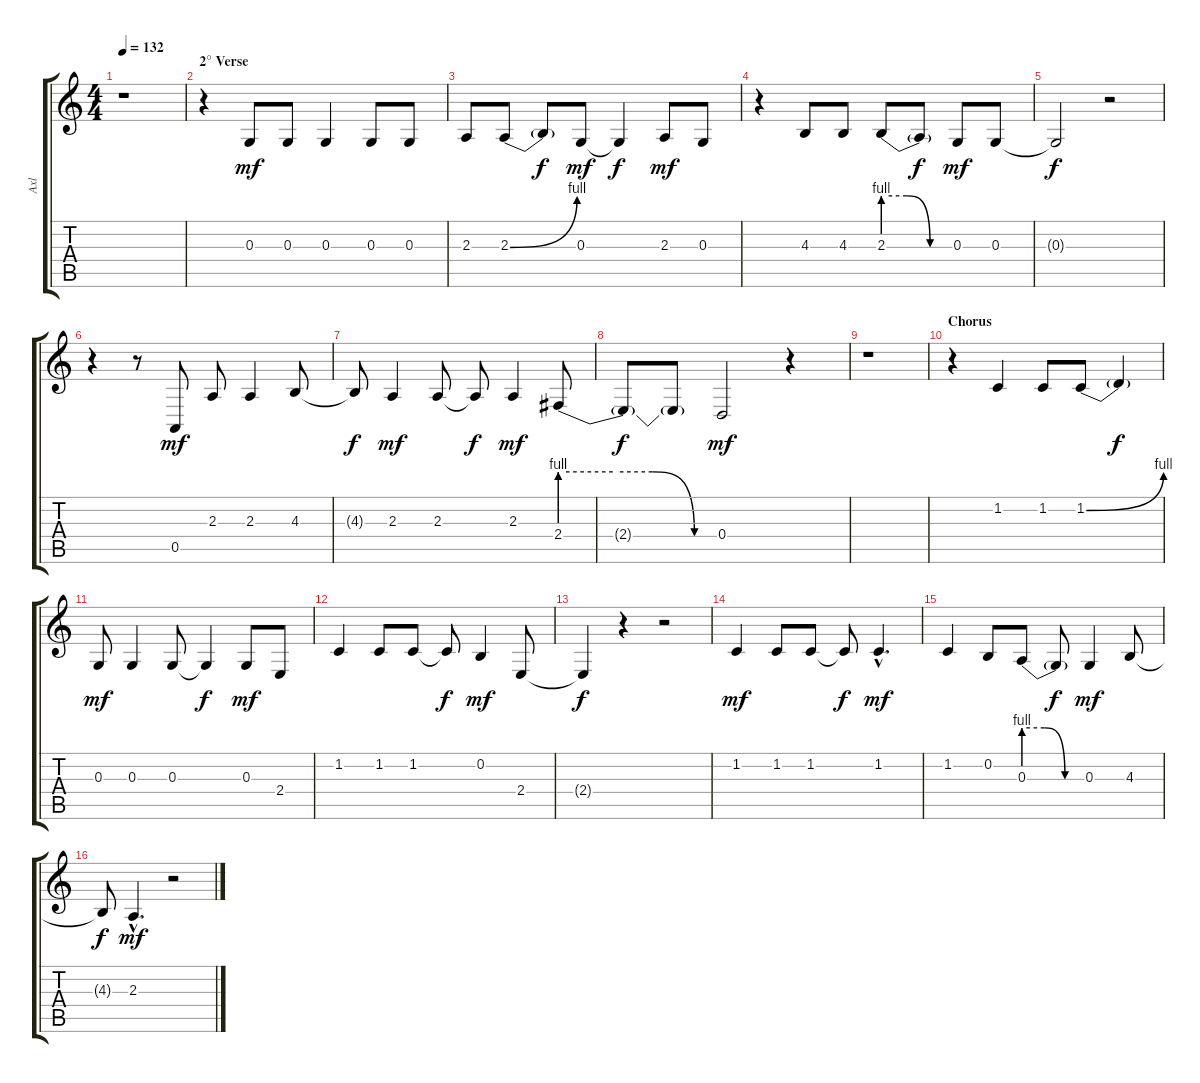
\track ("Axl" "Axl") {instrument whistle}
\staff {score tabs}
\tuning (E4 B3 G3 D3 A2 E2) {hide}
\ts (4 4)
\tempo 132
\clef g2
\ks c
r.1{dy mf} |
\section ("" "2° Verse")
r.4 0.3.8 0.3.8 0.3.4 0.3.8 0.3.8 |
2.3.8 2.3{be (bend 0 0 60 4)}.8 2.3{t}.8{dy f} 0.3.8{dy mf} 0.3{t}.4{dy f} 2.3.8{dy mf} 0.3.8 |
r.4 4.3.8 4.3.8 2.3{be (custom 0 4 20 4 40 0 60 0)}.8 2.3{t}.8{dy f} 0.3.8{dy mf} 0.3.8 |
0.3{t}.2{dy f} r.2 |
r.4 r.8 0.5.8{dy mf} 2.3.8 2.3.4 4.3.8 |
4.3{t}.8{dy f} 2.3.4{dy mf} 2.3.8 2.3{t}.8{dy f} 2.3.4{dy mf} 2.4{be (custom 0 4 20 4 35 4 51 0 60 0)}.8 |
2.4{t}.8{dy f} 2.4{t}.8 0.4.2{dy mf} r.4 |
r.1 |
\section ("" "Chorus")
r.4 1.2.4 1.2.8 1.2{be (bend 0 0 60 4)}.8 1.2{t}.4{dy f} |
0.3.8{dy mf} 0.3.4 0.3.8 0.3{t}.4{dy f} 0.3.8{dy mf} 2.4.8 |
1.2.4 1.2.8 1.2.8 1.2{t}.8{dy f} 0.2.4{dy mf} 2.4.8 |
2.4{t}.4{dy f} r.4 r.2 |
1.2.4{dy mf} 1.2.8 1.2.8 1.2{t}.8{dy f} 1.2{hac}.4{d dy mf} |
1.2.4 0.2.8 0.3{be (custom 0 4 20 4 40 0 60 0)}.8 0.3{t}.8{dy f} 0.3.4{dy mf} 4.3.8 |
4.3{t}.8{dy f} 2.3{hac}.4{d dy mf} r.2
